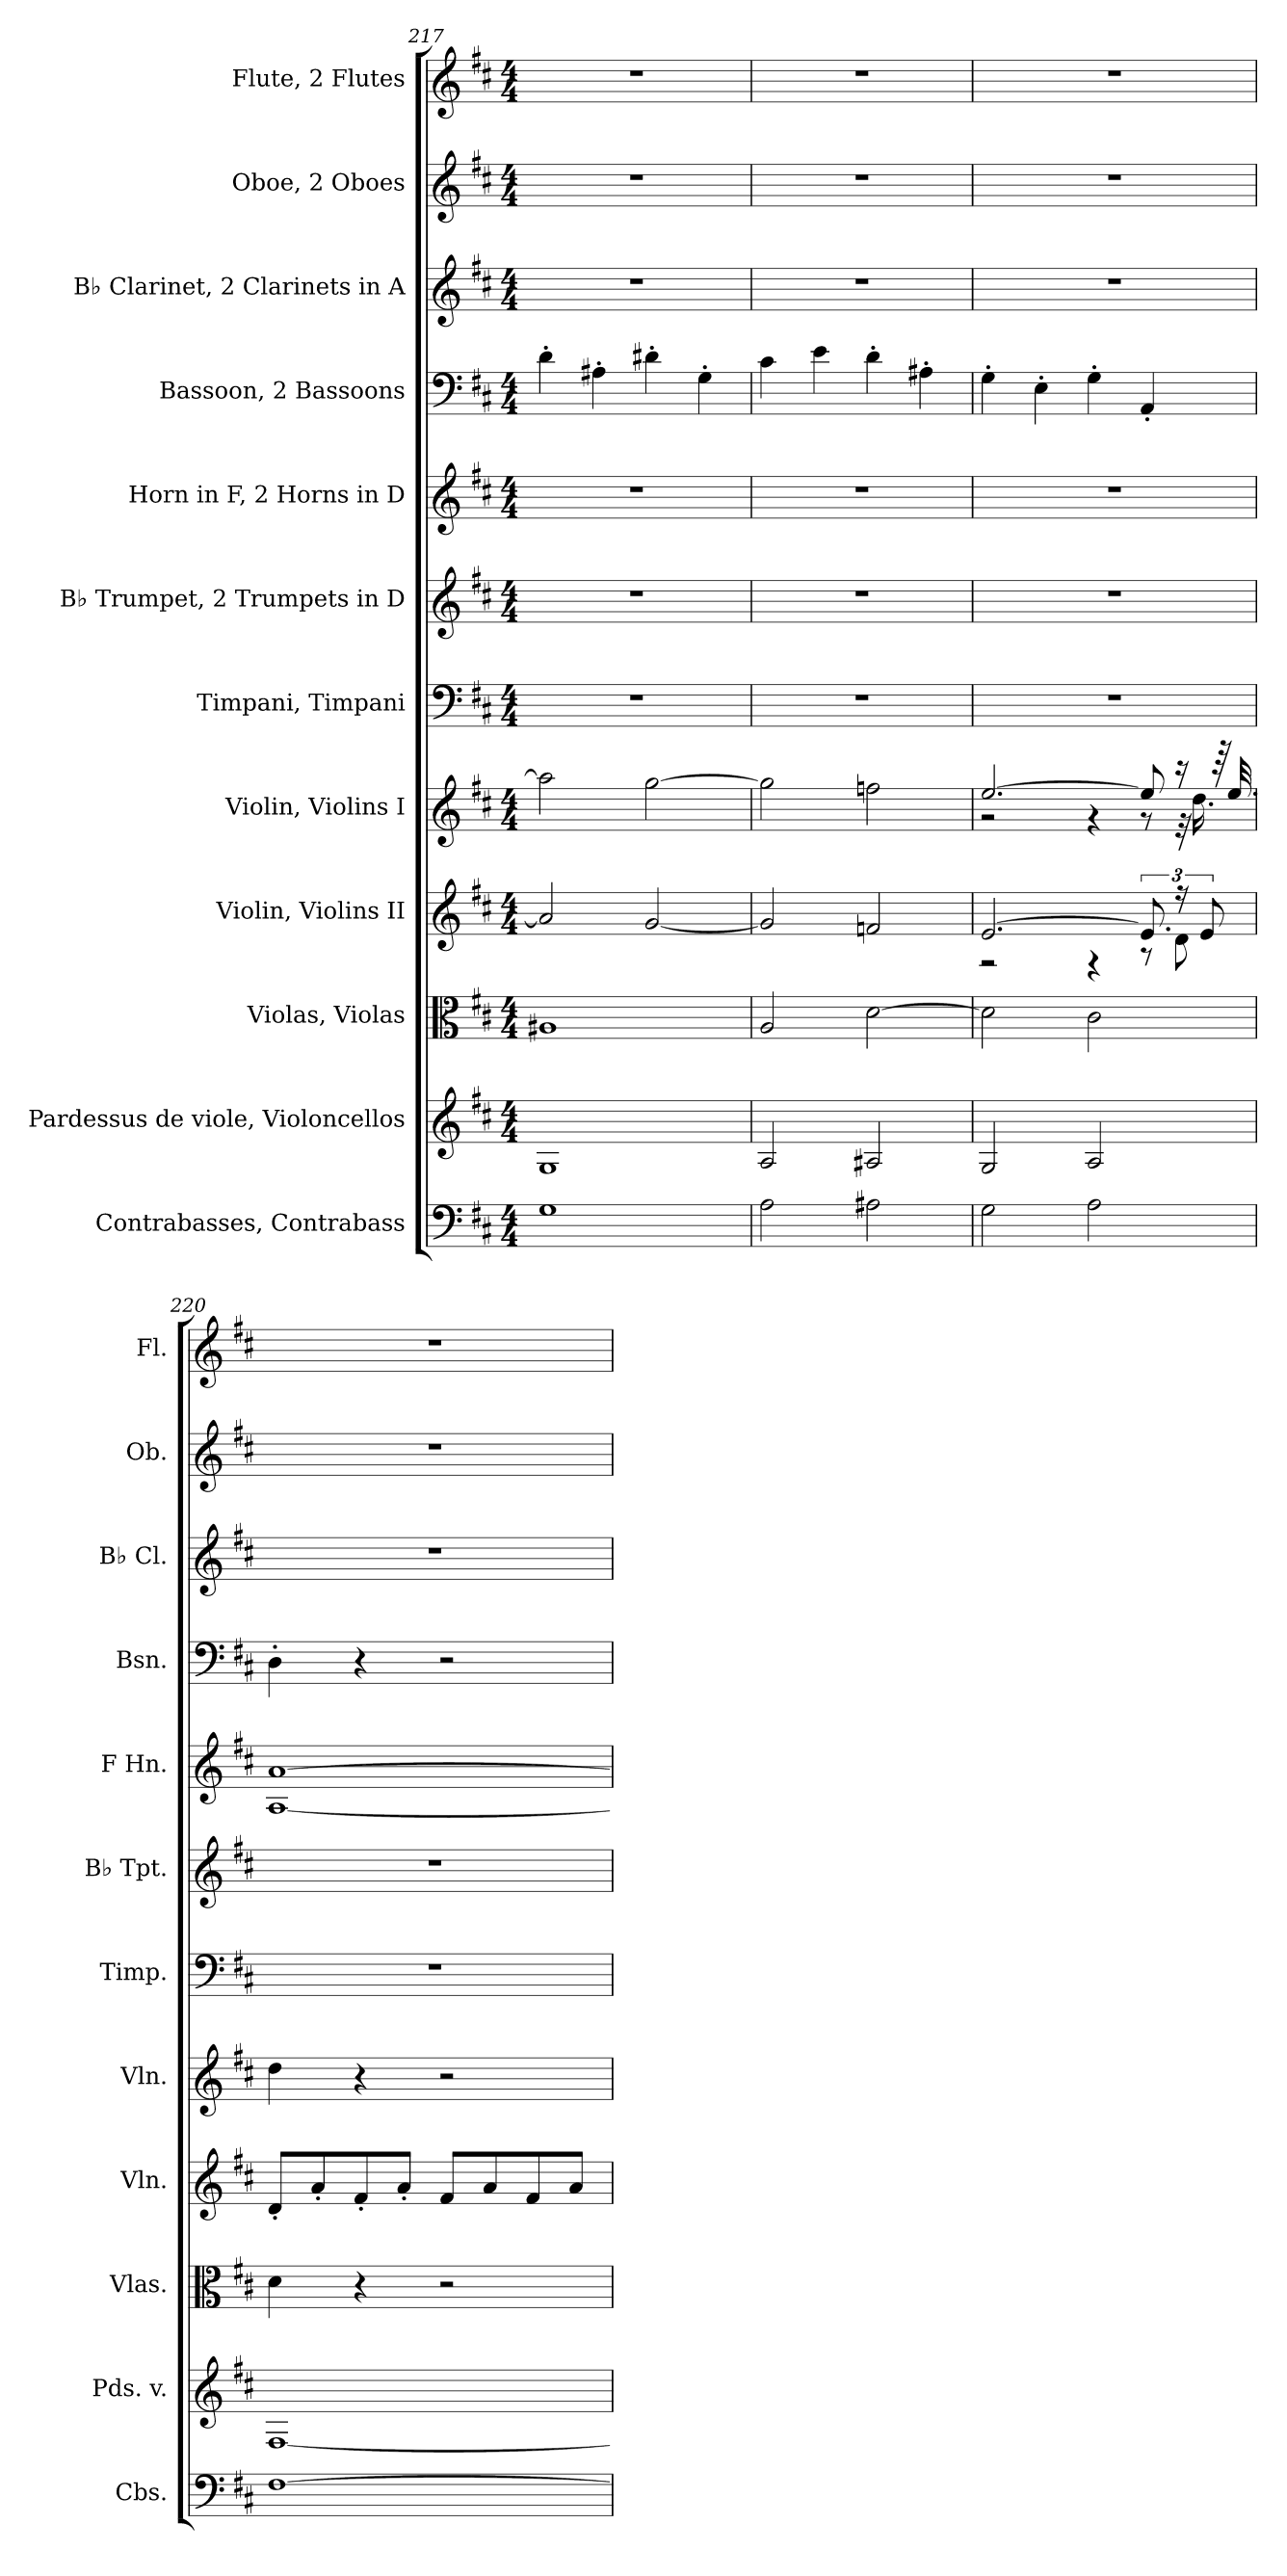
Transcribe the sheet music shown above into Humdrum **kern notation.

**kern	**kern	**kern	**kern	**kern	**kern	**kern	**kern	**kern	**kern	**kern	**kern
*part12	*part11	*part10	*part9	*part8	*part7	*part6	*part5	*part4	*part3	*part2	*part1
*staff12	*staff11	*staff10	*staff9	*staff8	*staff7	*staff6	*staff5	*staff4	*staff3	*staff2	*staff1
*I"Contrabasses, Contrabass	*I"Pardessus de viole, Violoncellos	*I"Violas, Violas	*I"Violin, Violins II	*I"Violin, Violins I	*I"Timpani, Timpani	*I"B♭ Trumpet, 2 Trumpets in D	*I"Horn in F, 2 Horns in D	*I"Bassoon, 2 Bassoons	*I"B♭ Clarinet, 2 Clarinets in A	*I"Oboe, 2 Oboes	*I"Flute, 2 Flutes
*I'Cbs.	*I'Pds. v.	*I'Vlas.	*I'Vln.	*I'Vln.	*I'Timp.	*I'B♭ Tpt.	*I'F Hn.	*I'Bsn.	*I'B♭ Cl.	*I'Ob.	*I'Fl.
!!LO:PB:g=z
*clefF4	*clefG2	*clefC3	*clefG2	*clefG2	*clefF4	*clefG2	*clefG2	*clefF4	*clefG2	*clefG2	*clefG2
*ITrd7c12	*	*	*	*	*	*ITrd1c2	*ITrd4c7	*	*ITrd1c2	*	*
*k[f#c#]	*k[f#c#]	*k[f#c#]	*k[f#c#]	*k[f#c#]	*k[f#c#]	*k[]	*k[f#]	*k[f#c#]	*k[]	*k[f#c#]	*k[f#c#]
*M4/4	*M4/4	*M4/4	*M4/4	*M4/4	*M4/4	*M4/4	*M4/4	*M4/4	*M4/4	*M4/4	*M4/4
=217	=217	=217	=217	=217	=217	=217	=217	=217	=217	=217	=217
1GG	1G	1A#X	2a/]	2aa\]	1r	1r	1r	4d'\	1r	1r	1r
.	.	.	.	.	.	.	.	4A#X'\	.	.	.
.	.	.	[2g/	[2gg\	.	.	.	4d#X'\	.	.	.
.	.	.	.	.	.	.	.	4G'\	.	.	.
=218	=218	=218	=218	=218	=218	=218	=218	=218	=218	=218	=218
2AA\	2A/	2A/	2g/]	2gg\]	1r	1r	1r	4c#\	1r	1r	1r
.	.	.	.	.	.	.	.	4e\	.	.	.
2AA#X\	2A#X/	[2d\	2fn/	2ffn\	.	.	.	4d'\	.	.	.
.	.	.	.	.	.	.	.	4A#X'\	.	.	.
=219	=219	=219	=219	=219	=219	=219	=219	=219	=219	=219	=219
*	*	*	*^	*^	*	*	*	*	*	*	*
2GG\	2G/	2d\]	[2.e/	2r	[2.ee/	2r	1r	1r	1r	4G'\	1r	1r	1r
.	.	.	.	.	.	.	.	.	.	4E'\	.	.	.
2AA\	2A/	2c#\	.	4r	.	4r	.	.	.	4G'\	.	.	.
.	.	.	12.e/]	8r	8ee/]	8r	.	.	.	4AA'/	.	.	.
.	.	.	24r	8d\	16r	32r	.	.	.	.	.	.	.
.	.	.	.	.	.	16.dd\	.	.	.	.	.	.	.
.	.	.	12e/	.	.	.	.	.	.	.	.	.	.
.	.	.	.	.	64r	.	.	.	.	.	.	.	.
.	.	.	.	.	32.ee/	.	.	.	.	.	.	.	.
*	*	*	*v	*v	*	*	*	*	*	*	*	*	*
*	*	*	*	*v	*v	*	*	*	*	*	*	*
=220	=220	=220	=220	=220	=220	=220	=220	=220	=220	=220	=220
[1FF#	[1F#	4d\	8d'/L	4dd\	1r	1r	[1D [1d	4D'\	1r	1r	1r
.	.	.	8a'/	.	.	.	.	.	.	.	.
.	.	4r	8f#'/	4r	.	.	.	4r	.	.	.
.	.	.	8a'/J	.	.	.	.	.	.	.	.
.	.	2r	8f#/L	2r	.	.	.	2r	.	.	.
.	.	.	8a/	.	.	.	.	.	.	.	.
.	.	.	8f#/	.	.	.	.	.	.	.	.
.	.	.	8a/J	.	.	.	.	.	.	.	.
=	=	=	=	=	=	=	=	=	=	=	=
*-	*-	*-	*-	*-	*-	*-	*-	*-	*-	*-	*-
